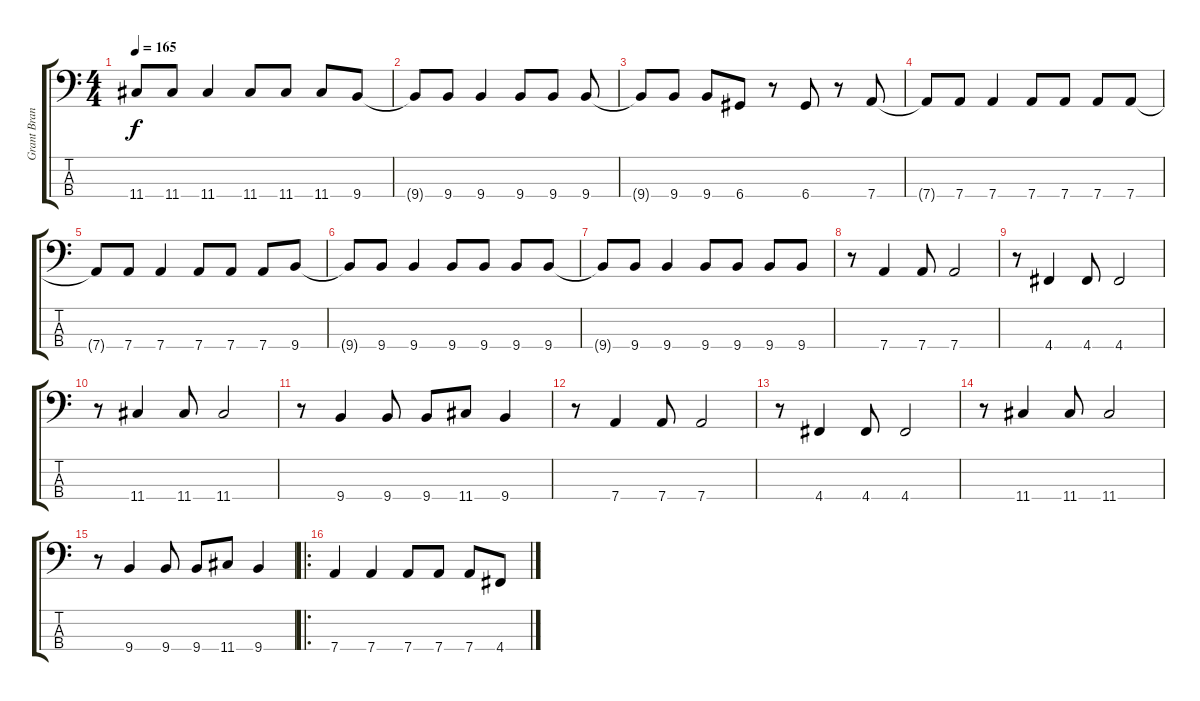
\track ("Grant Brandell" "Grant Bran") {instrument electricbassfinger}
\staff {score tabs}
\tuning (G2 D2 A1 D1) {hide}
\ts (4 4)
\tempo 165
\clef f4
\ks c
11.4{t}.8{dy f} 11.4.8 11.4.4 11.4.8 11.4.8 11.4.8 9.4.8 |
9.4{t}.8 9.4.8 9.4.4 9.4.8 9.4.8 9.4.8 |
9.4{t}.8 9.4.8 9.4.8 6.4.8 r.8 6.4.8 r.8 7.4.8 |
7.4{t}.8 7.4.8 7.4.4 7.4.8 7.4.8 7.4.8 7.4.8 |
7.4{t}.8 7.4.8 7.4.4 7.4.8 7.4.8 7.4.8 9.4.8 |
9.4{t}.8 9.4.8 9.4.4 9.4.8 9.4.8 9.4.8 9.4.8 |
9.4{t}.8 9.4.8 9.4.4 9.4.8 9.4.8 9.4.8 9.4.8 |
r.8 7.4.4 7.4.8 7.4.2 |
r.8 4.4.4 4.4.8 4.4.2 |
r.8 11.4.4 11.4.8 11.4.2 |
r.8 9.4.4 9.4.8 9.4.8 11.4.8 9.4.4 |
r.8 7.4.4 7.4.8 7.4.2 |
r.8 4.4.4 4.4.8 4.4.2 |
r.8 11.4.4 11.4.8 11.4.2 |
r.8 9.4.4 9.4.8 9.4.8 11.4.8 9.4.4 |
\ro
7.4.4 7.4.4 7.4.8 7.4.8 7.4.8 4.4.8
